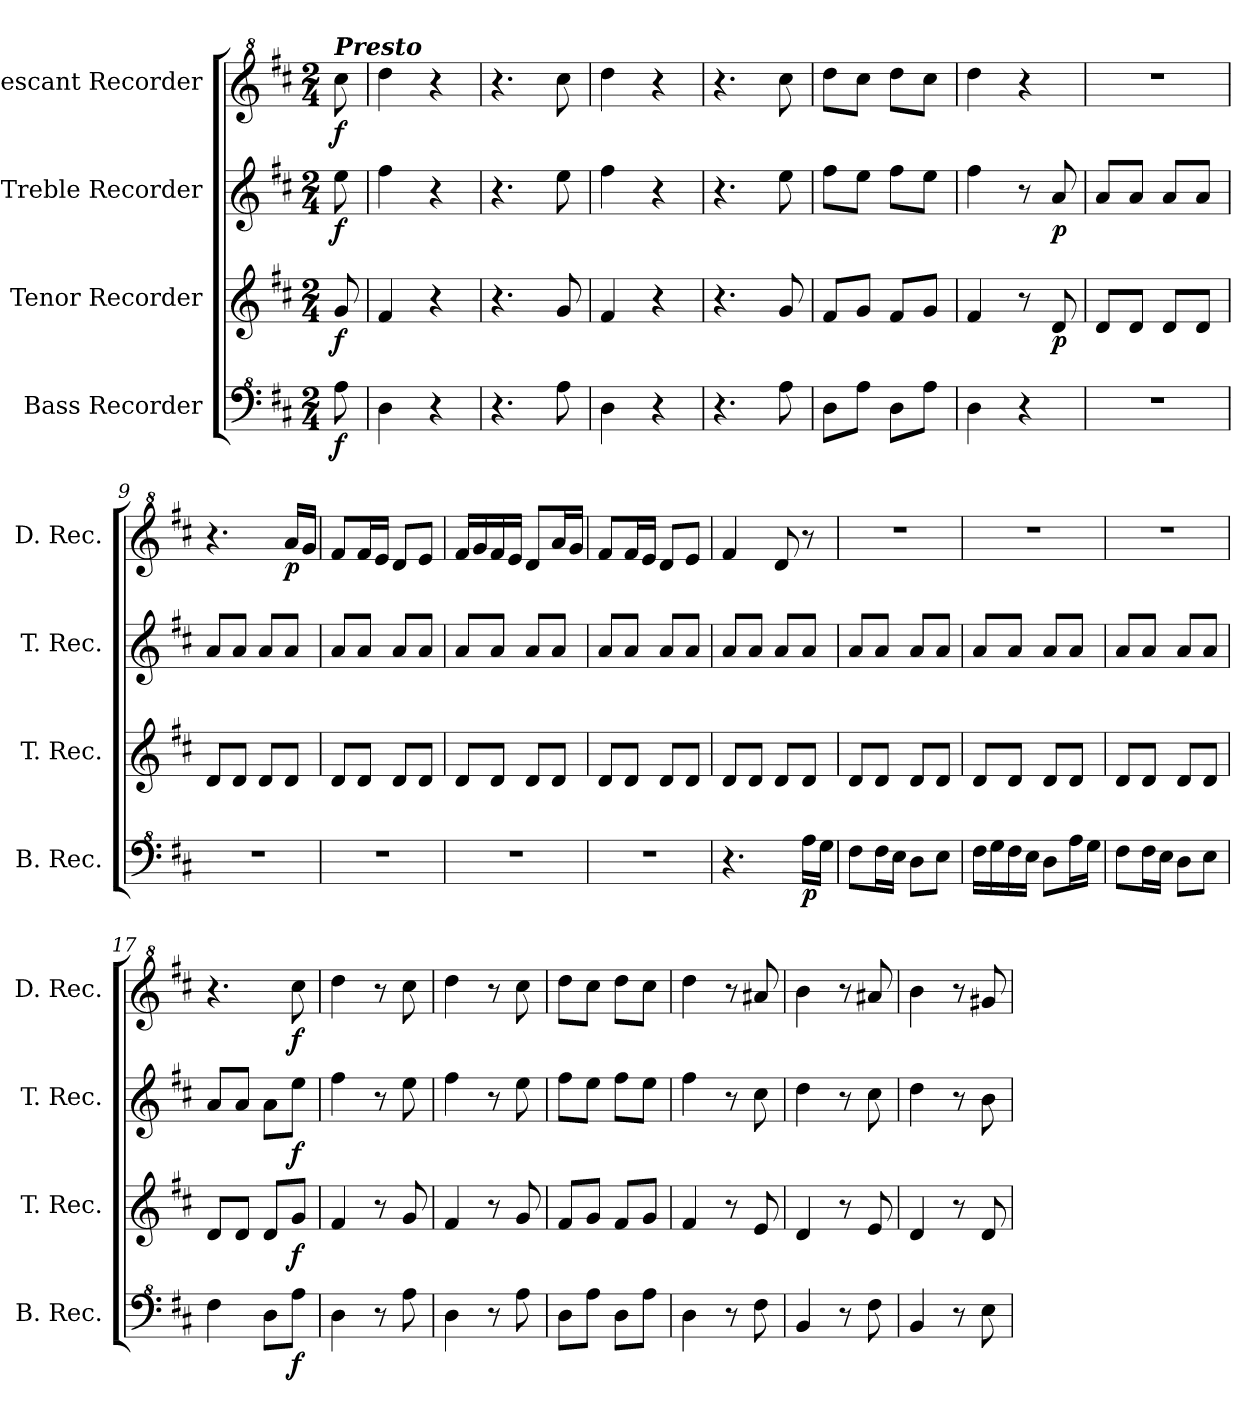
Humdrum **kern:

**kern	**dynam	**kern	**dynam	**kern	**dynam	**kern	**dynam
*part4	*part4	*part3	*part3	*part2	*part2	*part1	*part1
*staff4	*staff4	*staff3	*staff3	*staff2	*staff2	*staff1	*staff1
*I"Bass Recorder	*	*I"Tenor Recorder	*	*I"Treble Recorder	*	*I"Descant Recorder	*
*I'B. Rec.	*	*I'T. Rec.	*	*I'T. Rec.	*	*I'D. Rec.	*
*clefF^4	*	*clefG2	*	*clefG2	*	*clefG^2	*
*k[f#c#]	*	*k[f#c#]	*	*k[f#c#]	*	*k[f#c#]	*
*M2/4	*	*M2/4	*	*M2/4	*	*M2/4	*
=1	=1	=1	=1	=1	=1	=1	=1
!	!	!	!	!	!	!LO:TX:Bi:t=Presto	!
!	!LO:DY:b	!	!LO:DY:b	!	!LO:DY:b	!	!LO:DY:b
8a\	f	8g/	f	8ee\	f	8ccc#\	f
=2	=2	=2	=2	=2	=2	=2	=2
4d\	.	4f#/	.	4ff#\	.	4ddd\	.
4r	.	4r	.	4r	.	4r	.
=3	=3	=3	=3	=3	=3	=3	=3
4.r	.	4.r	.	4.r	.	4.r	.
8a\	.	8g/	.	8ee\	.	8ccc#\	.
=4	=4	=4	=4	=4	=4	=4	=4
4d\	.	4f#/	.	4ff#\	.	4ddd\	.
4r	.	4r	.	4r	.	4r	.
=5	=5	=5	=5	=5	=5	=5	=5
4.r	.	4.r	.	4.r	.	4.r	.
8a\	.	8g/	.	8ee\	.	8ccc#\	.
=6	=6	=6	=6	=6	=6	=6	=6
8d\L	.	8f#/L	.	8ff#\L	.	8ddd\L	.
8a\J	.	8g/J	.	8ee\J	.	8ccc#\J	.
8d\L	.	8f#/L	.	8ff#\L	.	8ddd\L	.
8a\J	.	8g/J	.	8ee\J	.	8ccc#\J	.
=7	=7	=7	=7	=7	=7	=7	=7
4d\	.	4f#/	.	4ff#\	.	4ddd\	.
4r	.	8r	.	8r	.	4r	.
!	!	!	!LO:DY:b	!	!LO:DY:b	!	!
.	.	8d/	p	8a/	p	.	.
=8	=8	=8	=8	=8	=8	=8	=8
2r	.	8d/L	.	8a/L	.	2r	.
.	.	8d/J	.	8a/J	.	.	.
.	.	8d/L	.	8a/L	.	.	.
.	.	8d/J	.	8a/J	.	.	.
=9	=9	=9	=9	=9	=9	=9	=9
2r	.	8d/L	.	8a/L	.	4.r	.
.	.	8d/J	.	8a/J	.	.	.
.	.	8d/L	.	8a/L	.	.	.
!	!	!	!	!	!	!	!LO:DY:b
.	.	8d/J	.	8a/J	.	16aa/LL	p
.	.	.	.	.	.	16gg/JJ	.
!!LO:LB:g=z
=10	=10	=10	=10	=10	=10	=10	=10
2r	.	8d/L	.	8a/L	.	8ff#/L	.
.	.	8d/J	.	8a/J	.	16ff#/L	.
.	.	.	.	.	.	16ee/JJ	.
.	.	8d/L	.	8a/L	.	8dd/L	.
.	.	8d/J	.	8a/J	.	8ee/J	.
=11	=11	=11	=11	=11	=11	=11	=11
2r	.	8d/L	.	8a/L	.	16ff#/LL	.
.	.	.	.	.	.	16gg/	.
.	.	8d/J	.	8a/J	.	16ff#/	.
.	.	.	.	.	.	16ee/JJ	.
.	.	8d/L	.	8a/L	.	8dd/L	.
.	.	8d/J	.	8a/J	.	16aa/L	.
.	.	.	.	.	.	16gg/JJ	.
=12	=12	=12	=12	=12	=12	=12	=12
2r	.	8d/L	.	8a/L	.	8ff#/L	.
.	.	8d/J	.	8a/J	.	16ff#/L	.
.	.	.	.	.	.	16ee/JJ	.
.	.	8d/L	.	8a/L	.	8dd/L	.
.	.	8d/J	.	8a/J	.	8ee/J	.
=13	=13	=13	=13	=13	=13	=13	=13
4.r	.	8d/L	.	8a/L	.	4ff#/	.
.	.	8d/J	.	8a/J	.	.	.
.	.	8d/L	.	8a/L	.	8dd/	.
!	!LO:DY:b	!	!	!	!	!	!
16a\LL	p	8d/J	.	8a/J	.	8r	.
16g\JJ	.	.	.	.	.	.	.
=14	=14	=14	=14	=14	=14	=14	=14
8f#\L	.	8d/L	.	8a/L	.	2r	.
16f#\L	.	8d/J	.	8a/J	.	.	.
16e\JJ	.	.	.	.	.	.	.
8d\L	.	8d/L	.	8a/L	.	.	.
8e\J	.	8d/J	.	8a/J	.	.	.
=15	=15	=15	=15	=15	=15	=15	=15
16f#\LL	.	8d/L	.	8a/L	.	2r	.
16g\	.	.	.	.	.	.	.
16f#\	.	8d/J	.	8a/J	.	.	.
16e\JJ	.	.	.	.	.	.	.
8d\L	.	8d/L	.	8a/L	.	.	.
16a\L	.	8d/J	.	8a/J	.	.	.
16g\JJ	.	.	.	.	.	.	.
=16	=16	=16	=16	=16	=16	=16	=16
8f#\L	.	8d/L	.	8a/L	.	2r	.
16f#\L	.	8d/J	.	8a/J	.	.	.
16e\JJ	.	.	.	.	.	.	.
8d\L	.	8d/L	.	8a/L	.	.	.
8e\J	.	8d/J	.	8a/J	.	.	.
!!LO:LB:g=z
=17	=17	=17	=17	=17	=17	=17	=17
4f#\	.	8d/L	.	8a/L	.	4.r	.
.	.	8d/J	.	8a/J	.	.	.
8d\L	.	8d/L	.	8a\L	.	.	.
!	!LO:DY:b	!	!LO:DY:b	!	!LO:DY:b	!	!LO:DY:b
8a\J	f	8g/J	f	8ee\J	f	8ccc#\	f
=18	=18	=18	=18	=18	=18	=18	=18
4d\	.	4f#/	.	4ff#\	.	4ddd\	.
8r	.	8r	.	8r	.	8r	.
8a\	.	8g/	.	8ee\	.	8ccc#\	.
=19	=19	=19	=19	=19	=19	=19	=19
4d\	.	4f#/	.	4ff#\	.	4ddd\	.
8r	.	8r	.	8r	.	8r	.
8a\	.	8g/	.	8ee\	.	8ccc#\	.
=20	=20	=20	=20	=20	=20	=20	=20
8d\L	.	8f#/L	.	8ff#\L	.	8ddd\L	.
8a\J	.	8g/J	.	8ee\J	.	8ccc#\J	.
8d\L	.	8f#/L	.	8ff#\L	.	8ddd\L	.
8a\J	.	8g/J	.	8ee\J	.	8ccc#\J	.
=21	=21	=21	=21	=21	=21	=21	=21
4d\	.	4f#/	.	4ff#\	.	4ddd\	.
8r	.	8r	.	8r	.	8r	.
8f#\	.	8e/	.	8cc#\	.	8aa#X/	.
=22	=22	=22	=22	=22	=22	=22	=22
4B/	.	4d/	.	4dd\	.	4bb\	.
8r	.	8r	.	8r	.	8r	.
8f#\	.	8e/	.	8cc#\	.	8aa#X/	.
=23	=23	=23	=23	=23	=23	=23	=23
4B/	.	4d/	.	4dd\	.	4bb\	.
8r	.	8r	.	8r	.	8r	.
8e\	.	8d/	.	8b\	.	8gg#X/	.
=	=	=	=	=	=	=	=
*-	*-	*-	*-	*-	*-	*-	*-
